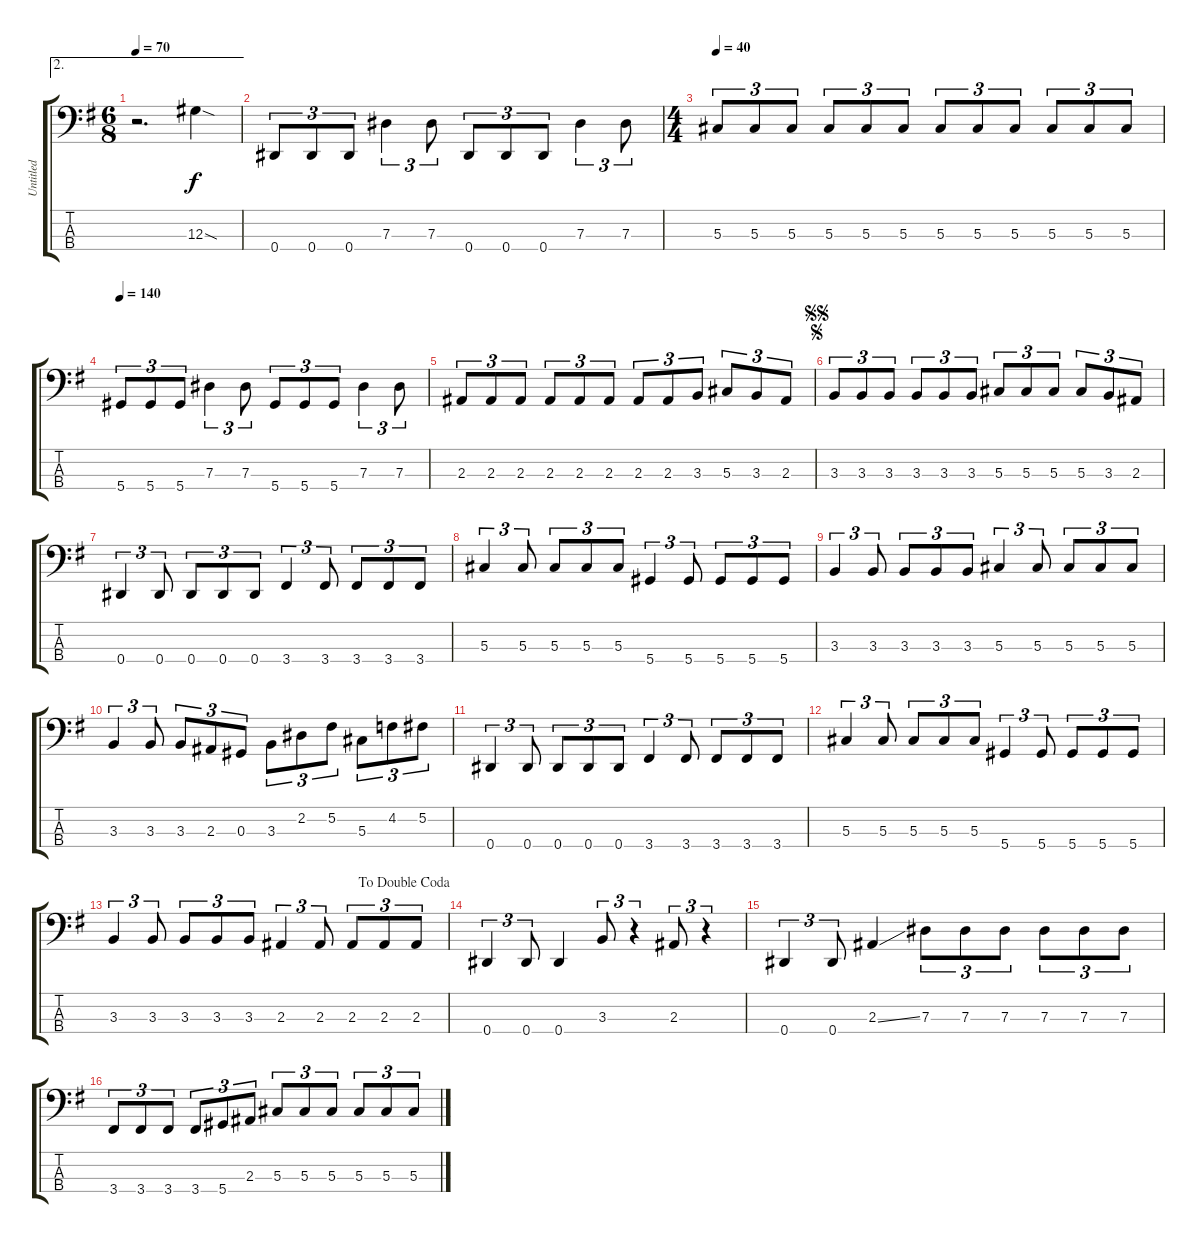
\track ("Untitled" "Untitled") {instrument electricbassfinger}
\staff {score tabs}
\tuning (Gb2 Db2 Ab1 Eb1) {hide}
\ae 2
\ts (6 8)
\tempo 70
\clef f4
\ks g
r.2{d dy f} 12.3{sod}.4 |
0.4.8{tu (3 2)} 0.4.8{tu (3 2)} 0.4.8{tu (3 2)} 7.3.4{tu (3 2)} 7.3.8{tu (3 2)} 0.4.8{tu (3 2)} 0.4.8{tu (3 2)} 0.4.8{tu (3 2)} 7.3.4{tu (3 2)} 7.3.8{tu (3 2)} |
\ts (4 4)
\tempo 40
5.3.8{tu (3 2)} 5.3.8{tu (3 2)} 5.3.8{tu (3 2)} 5.3.8{tu (3 2)} 5.3.8{tu (3 2)} 5.3.8{tu (3 2)} 5.3.8{tu (3 2)} 5.3.8{tu (3 2)} 5.3.8{tu (3 2)} 5.3.8{tu (3 2)} 5.3.8{tu (3 2)} 5.3.8{tu (3 2)} |
\tempo 140
5.4.8{tu (3 2)} 5.4.8{tu (3 2)} 5.4.8{tu (3 2)} 7.3.4{tu (3 2)} 7.3.8{tu (3 2)} 5.4.8{tu (3 2)} 5.4.8{tu (3 2)} 5.4.8{tu (3 2)} 7.3.4{tu (3 2)} 7.3.8{tu (3 2)} |
2.3.8{tu (3 2)} 2.3.8{tu (3 2)} 2.3.8{tu (3 2)} 2.3.8{tu (3 2)} 2.3.8{tu (3 2)} 2.3.8{tu (3 2)} 2.3.8{tu (3 2)} 2.3.8{tu (3 2)} 3.3.8{tu (3 2)} 5.3.8{tu (3 2)} 3.3.8{tu (3 2)} 2.3.8{tu (3 2)} |
\jump segno
\jump segnosegno
3.3.8{tu (3 2)} 3.3.8{tu (3 2)} 3.3.8{tu (3 2)} 3.3.8{tu (3 2)} 3.3.8{tu (3 2)} 3.3.8{tu (3 2)} 5.3.8{tu (3 2)} 5.3.8{tu (3 2)} 5.3.8{tu (3 2)} 5.3.8{tu (3 2)} 3.3.8{tu (3 2)} 2.3.8{tu (3 2)} |
0.4.4{tu (3 2)} 0.4.8{tu (3 2)} 0.4.8{tu (3 2)} 0.4.8{tu (3 2)} 0.4.8{tu (3 2)} 3.4.4{tu (3 2)} 3.4.8{tu (3 2)} 3.4.8{tu (3 2)} 3.4.8{tu (3 2)} 3.4.8{tu (3 2)} |
5.3.4{tu (3 2)} 5.3.8{tu (3 2)} 5.3.8{tu (3 2)} 5.3.8{tu (3 2)} 5.3.8{tu (3 2)} 5.4.4{tu (3 2)} 5.4.8{tu (3 2)} 5.4.8{tu (3 2)} 5.4.8{tu (3 2)} 5.4.8{tu (3 2)} |
3.3.4{tu (3 2)} 3.3.8{tu (3 2)} 3.3.8{tu (3 2)} 3.3.8{tu (3 2)} 3.3.8{tu (3 2)} 5.3.4{tu (3 2)} 5.3.8{tu (3 2)} 5.3.8{tu (3 2)} 5.3.8{tu (3 2)} 5.3.8{tu (3 2)} |
3.3.4{tu (3 2)} 3.3.8{tu (3 2)} 3.3.8{tu (3 2)} 2.3.8{tu (3 2)} 0.3.8{tu (3 2)} 3.3.8{tu (3 2)} 2.2.8{tu (3 2)} 5.2.8{tu (3 2)} 5.3.8{tu (3 2)} 4.2.8{tu (3 2)} 5.2.8{tu (3 2)} |
0.4.4{tu (3 2)} 0.4.8{tu (3 2)} 0.4.8{tu (3 2)} 0.4.8{tu (3 2)} 0.4.8{tu (3 2)} 3.4.4{tu (3 2)} 3.4.8{tu (3 2)} 3.4.8{tu (3 2)} 3.4.8{tu (3 2)} 3.4.8{tu (3 2)} |
5.3.4{tu (3 2)} 5.3.8{tu (3 2)} 5.3.8{tu (3 2)} 5.3.8{tu (3 2)} 5.3.8{tu (3 2)} 5.4.4{tu (3 2)} 5.4.8{tu (3 2)} 5.4.8{tu (3 2)} 5.4.8{tu (3 2)} 5.4.8{tu (3 2)} |
\jump dadoublecoda
3.3.4{tu (3 2)} 3.3.8{tu (3 2)} 3.3.8{tu (3 2)} 3.3.8{tu (3 2)} 3.3.8{tu (3 2)} 2.3.4{tu (3 2)} 2.3.8{tu (3 2)} 2.3.8{tu (3 2)} 2.3.8{tu (3 2)} 2.3.8{tu (3 2)} |
0.4.4{tu (3 2)} 0.4.8{tu (3 2)} 0.4.4 3.3.8{tu (3 2)} r.4{tu (3 2)} 2.3.8{tu (3 2)} r.4{tu (3 2)} |
0.4.4{tu (3 2)} 0.4.8{tu (3 2)} 2.3{ss}.4 7.3.8{tu (3 2)} 7.3.8{tu (3 2)} 7.3.8{tu (3 2)} 7.3.8{tu (3 2)} 7.3.8{tu (3 2)} 7.3.8{tu (3 2)} |
3.4.8{tu (3 2)} 3.4.8{tu (3 2)} 3.4.8{tu (3 2)} 3.4.8{tu (3 2)} 5.4.8{tu (3 2)} 2.3.8{tu (3 2)} 5.3.8{tu (3 2)} 5.3.8{tu (3 2)} 5.3.8{tu (3 2)} 5.3.8{tu (3 2)} 5.3.8{tu (3 2)} 5.3.8{tu (3 2)}
